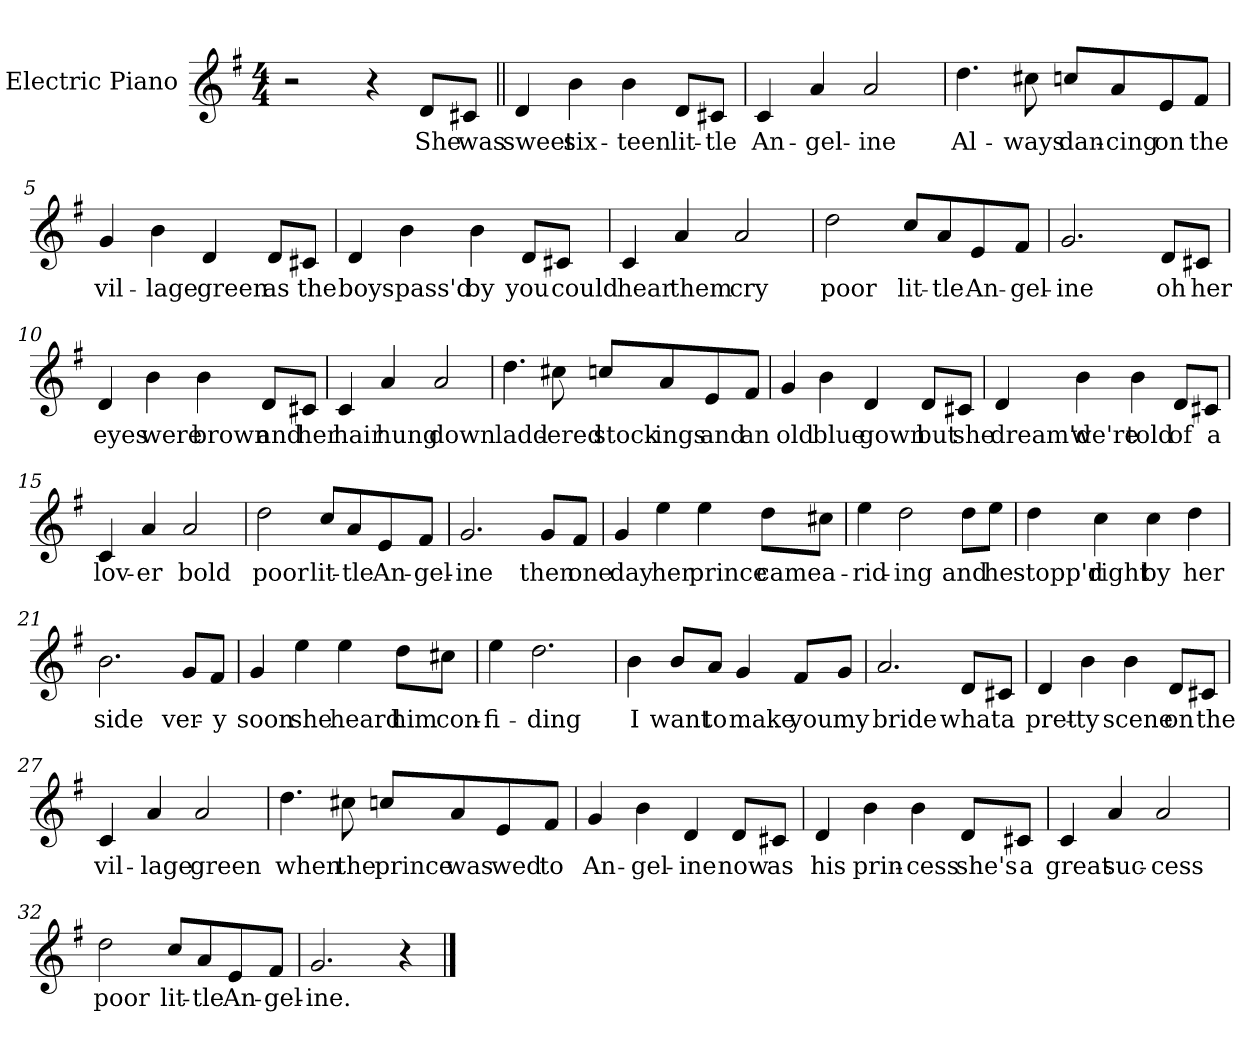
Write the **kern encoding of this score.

**kern	**text
*part1	*part1
*staff1	*staff1
*I"Electric Piano	*
*I'E.Pno	*
*clefG2	*
*k[f#]	*
*G:	*
*M4/4	*
=1	=1
2r	.
4r	.
8d/L	She
8c#X/J	was
=2||	=2||
4d/	sweet
4b\	six-
4b\	-teen
8d/L	lit-
8c#X/J	-tle
=3	=3
4c/	An-
4a/	-gel-
2a/	-ine
=4	=4
4.dd\	Al-
8cc#X\	-ways
8ccn/L	dan-
8a/	-cing
8e/	on
8f#/J	the
=5	=5
4g/	vil-
4b\	-lage
4d/	green
8d/L	as
8c#X/J	the
!!LO:LB:g=z
=6	=6
4d/	boys
4b\	pass'd
4b\	by
8d/L	you
8c#X/J	could
=7	=7
4c/	hear
4a/	them
2a/	cry
=8	=8
2dd\	poor
8cc/L	lit-
8a/	-tle
8e/	An-
8f#/J	-gel-
=9	=9
2.g/	-ine
8d/L	oh
8c#X/J	her
!!LO:LB:g=z
=10	=10
4d/	eyes
4b\	were
4b\	brown
8d/L	and
8c#X/J	her
=11	=11
4c/	hair
4a/	hung
2a/	down
=12	=12
4.dd\	ladd-
8cc#X\	-ered
8ccn/L	stock-
8a/	-ings
8e/	and
8f#/J	an
=13	=13
4g/	old
4b\	blue
4d/	gown
8d/L	but
8c#X/J	she
!!LO:LB:g=z
=14	=14
4d/	dream'd
4b\	we're
4b\	told
8d/L	of
8c#X/J	a
=15	=15
4c/	lov-
4a/	-er
2a/	bold
=16	=16
2dd\	poor
8cc/L	lit-
8a/	-tle
8e/	An-
8f#/J	-gel-
=17	=17
2.g/	-ine
8g/L	then
8f#/J	one
!!LO:LB:g=z
=18	=18
4g/	day
4ee\	her
4ee\	prince
8dd\L	came
8cc#X\J	a-
=19	=19
4ee\	rid-
2dd\	-ing
8dd\L	and
8ee\J	he
=20	=20
4dd\	stopp'd
4cc\	right
4cc\	by
4dd\	her
=21	=21
2.b\	side
8g/L	ver-
8f#/J	-y
!!LO:LB:g=z
=22	=22
4g/	soon
4ee\	she
4ee\	heard
8dd\L	him
8cc#X\J	con-
=23	=23
4ee\	-fi-
2.dd\	-ding
=24	=24
4b\	I
8b/L	want
8a/J	to
4g/	make
8f#/L	you
8g/J	my
=25	=25
2.a/	bride
8d/L	what
8c#X/J	a
!!LO:LB:g=z
=26	=26
4d/	pret-
4b\	-ty
4b\	scene
8d/L	on
8c#X/J	the
=27	=27
4c/	vil-
4a/	-lage
2a/	green
=28	=28
4.dd\	when
8cc#X\	the
8ccn/L	prince
8a/	was
8e/	wed
8f#/J	to
=29	=29
4g/	An-
4b\	gel-
4d/	-ine
8d/L	now
8c#X/J	as
!!LO:LB:g=z
=30	=30
4d/	his
4b\	prin-
4b\	-cess
8d/L	she's
8c#X/J	a
=31	=31
4c/	great
4a/	suc-
2a/	-cess
=32	=32
2dd\	poor
8cc/L	lit-
8a/	-tle
8e/	An-
8f#/J	-gel-
=33	=33
2.g/	-ine.
4r	.
==	==
*-	*-
